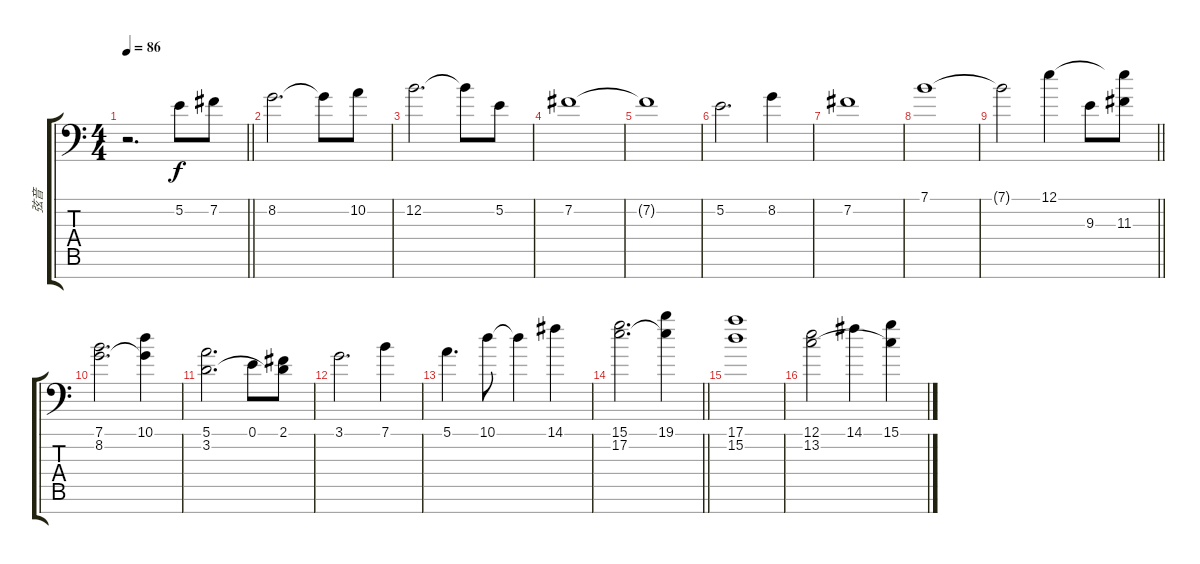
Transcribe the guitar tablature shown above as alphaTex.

\track ("弦音" "弦音") {instrument tremolostrings}
\staff {score tabs}
\tuning (E4 B3 G3 D3 A2 E2 C-1) {hide}
\ts (4 4)
\tempo 86
\clef f4
\barLineRight lightlight
\ks c
r.2{d dy f} 5.2.8 7.2.8 |
\section ("" "")
8.2.2{d} 8.2{t}.8 10.2.8 |
12.2.2{d} 12.2{t}.8 5.2.8 |
7.2.1 |
7.2{t}.1 |
5.2.2{d} 8.2.4 |
7.2.1 |
7.1.1 |
\barLineRight lightlight
7.1{t}.2 12.1.4 9.3.8 (12.1{t} 11.3).8 |
\section ("" "")
(7.1 8.2).2{d} (10.1 8.2{t}).4 |
(5.1 3.2).2{d} 0.1.8 (2.1 3.2{t}).8 |
3.1.2{d} 7.1.4 |
5.1.4{d} 10.1.8 10.1{t}.4 14.1.4 |
\barLineRight lightlight
(15.1 17.2).2{d} (19.1 17.2{t}).4 |
(17.1 15.2).1 |
(12.1 13.2).2 14.1.4 (15.1 13.2{t}).4
